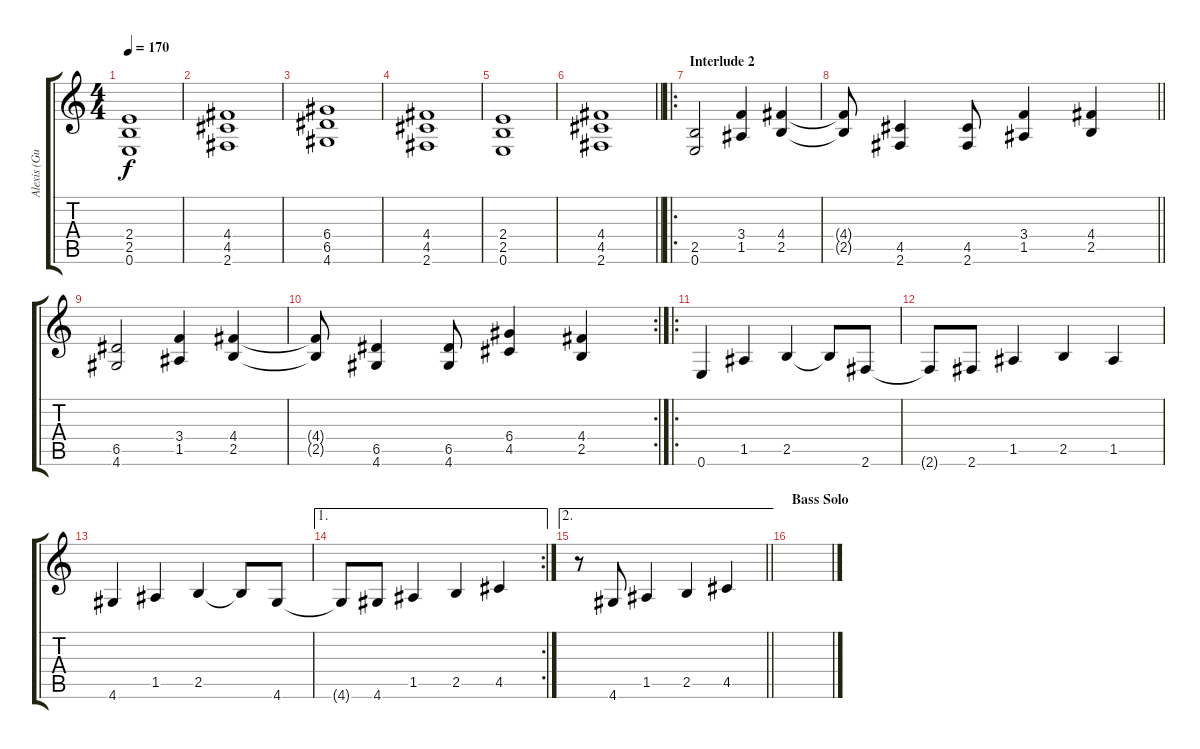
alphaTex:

\track ("Alexis (Guitar)" "Alexis (Gu") {instrument distortionguitar}
\staff {score tabs}
\tuning (E4 B3 G3 D3 A2 E2) {hide}
\ts (4 4)
\tempo 170
\clef g2
\ks c
(2.4 2.5 0.6).1{dy f} |
(4.4 4.5 2.6).1 |
(6.4 6.5 4.6).1 |
(4.4 4.5 2.6).1 |
(2.4 2.5 0.6).1 |
\barLineRight lightlight
(4.4 4.5 2.6).1 |
\ro
\section ("" "Interlude 2")
(2.5 0.6).2 (3.4 1.5).4 (4.4 2.5).4 |
\barLineRight lightlight
(4.4{t} 2.5{t}).8 (4.5 2.6).4 (4.5 2.6).8 (3.4 1.5).4 (4.4 2.5).4 |
(6.5 4.6).2 (3.4 1.5).4 (4.4 2.5).4 |
\rc 2
(4.4{t} 2.5{t}).8 (6.5 4.6).4 (6.5 4.6).8 (6.4 4.5).4 (4.4 2.5).4 |
\ro
0.6.4 1.5.4 2.5.4 2.5{t}.8 2.6.8 |
2.6{t}.8 2.6.8 1.5.4 2.5.4 1.5.4 |
4.6.4 1.5.4 2.5.4 2.5{t}.8 4.6.8 |
\ae 1
\rc 2
4.6{t}.8 4.6.8 1.5.4 2.5.4 4.5.4 |
\ae 2
\barLineRight lightlight
r.8 4.6.8 1.5.4 2.5.4 4.5.4 |
\section ("" "Bass Solo")
